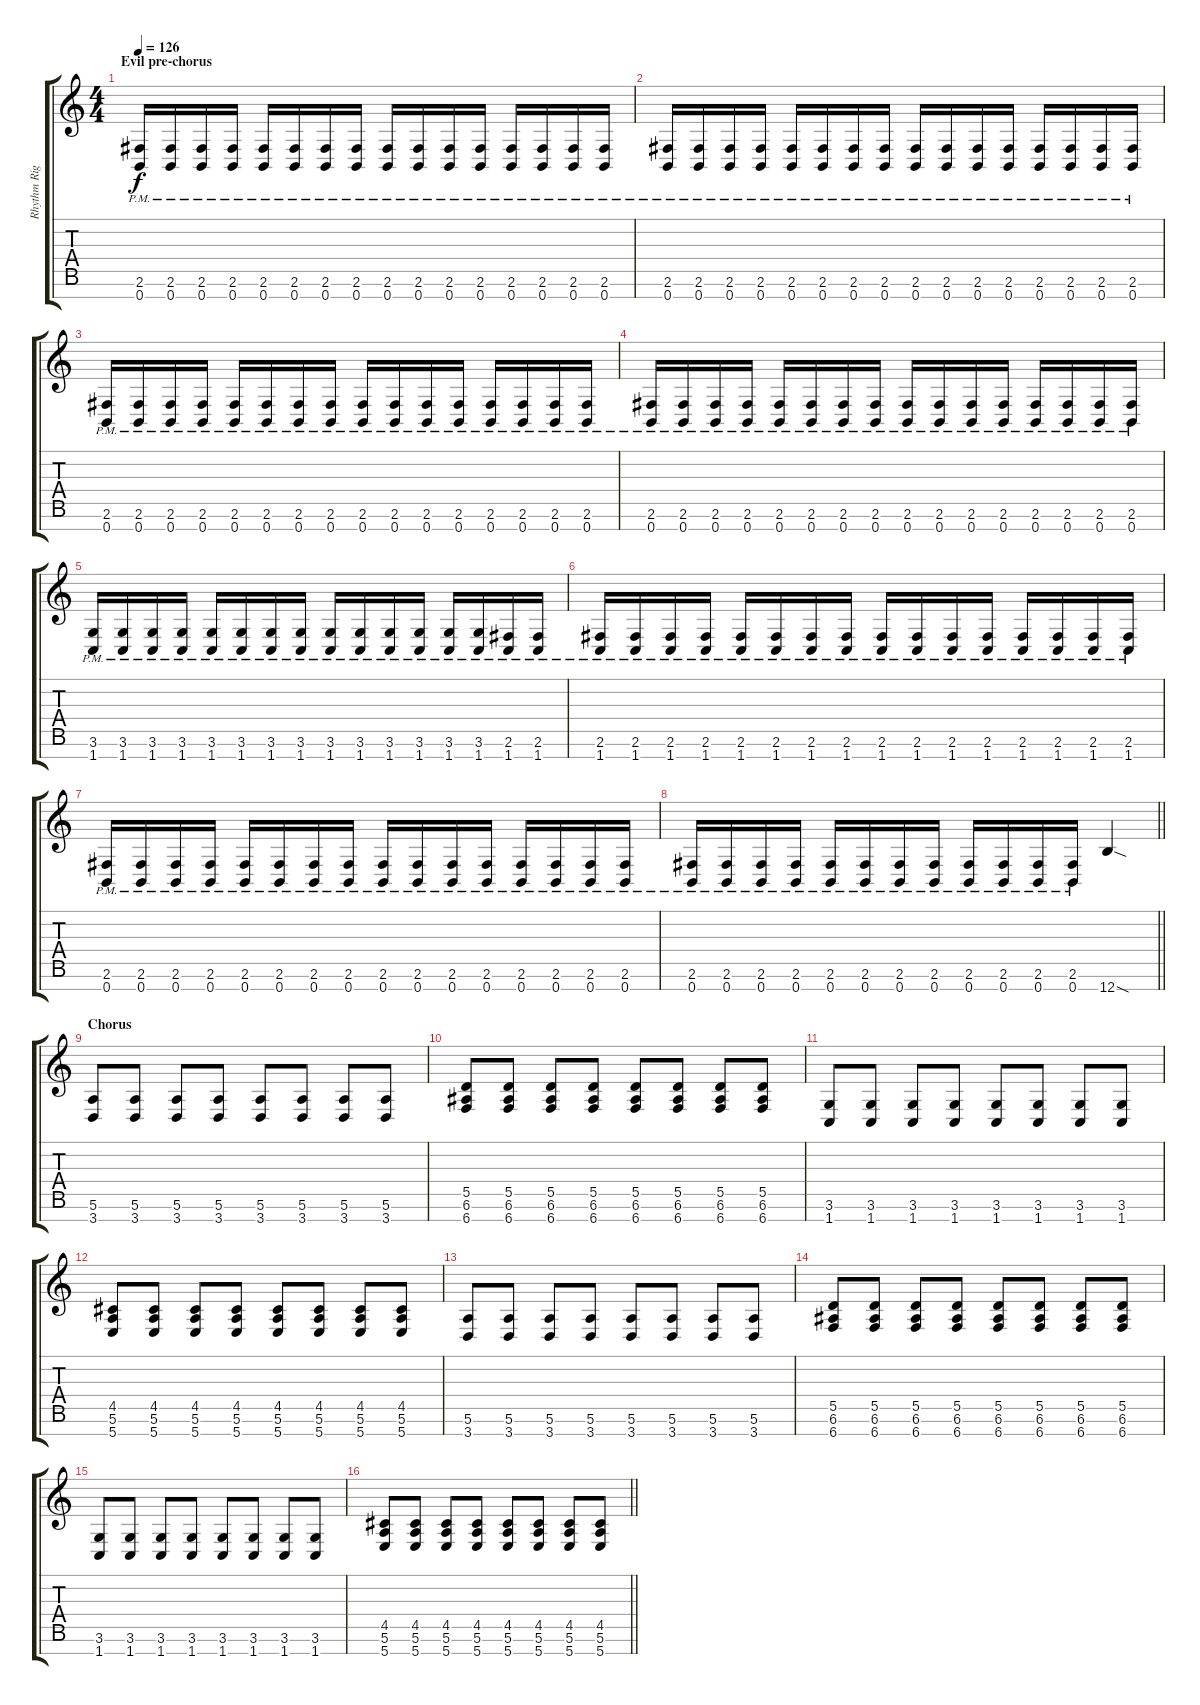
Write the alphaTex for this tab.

\track ("Rhythm Right" "Rhythm Rig") {instrument distortionguitar}
\staff {score tabs}
\tuning (E4 B3 G3 D3 A2 E2 B1) {hide}
\ts (4 4)
\section ("" "Evil pre-chorus")
\tempo 126
\clef g2
\ks c
(2.6{pm} 0.7{pm}).16{dy f} (2.6{pm} 0.7{pm}).16 (2.6{pm} 0.7{pm}).16 (2.6{pm} 0.7{pm}).16 (2.6{pm} 0.7{pm}).16 (2.6{pm} 0.7{pm}).16 (2.6{pm} 0.7{pm}).16 (2.6{pm} 0.7{pm}).16 (2.6{pm} 0.7{pm}).16 (2.6{pm} 0.7{pm}).16 (2.6{pm} 0.7{pm}).16 (2.6{pm} 0.7{pm}).16 (2.6{pm} 0.7{pm}).16 (2.6{pm} 0.7{pm}).16 (2.6{pm} 0.7{pm}).16 (2.6{pm} 0.7{pm}).16 |
(2.6{pm} 0.7{pm}).16 (2.6{pm} 0.7{pm}).16 (2.6{pm} 0.7{pm}).16 (2.6{pm} 0.7{pm}).16 (2.6{pm} 0.7{pm}).16 (2.6{pm} 0.7{pm}).16 (2.6{pm} 0.7{pm}).16 (2.6{pm} 0.7{pm}).16 (2.6{pm} 0.7{pm}).16 (2.6{pm} 0.7{pm}).16 (2.6{pm} 0.7{pm}).16 (2.6{pm} 0.7{pm}).16 (2.6{pm} 0.7{pm}).16 (2.6{pm} 0.7{pm}).16 (2.6{pm} 0.7{pm}).16 (2.6{pm} 0.7{pm}).16 |
(2.6{pm} 0.7{pm}).16 (2.6{pm} 0.7{pm}).16 (2.6{pm} 0.7{pm}).16 (2.6{pm} 0.7{pm}).16 (2.6{pm} 0.7{pm}).16 (2.6{pm} 0.7{pm}).16 (2.6{pm} 0.7{pm}).16 (2.6{pm} 0.7{pm}).16 (2.6{pm} 0.7{pm}).16 (2.6{pm} 0.7{pm}).16 (2.6{pm} 0.7{pm}).16 (2.6{pm} 0.7{pm}).16 (2.6{pm} 0.7{pm}).16 (2.6{pm} 0.7{pm}).16 (2.6{pm} 0.7{pm}).16 (2.6{pm} 0.7{pm}).16 |
(2.6{pm} 0.7{pm}).16 (2.6{pm} 0.7{pm}).16 (2.6{pm} 0.7{pm}).16 (2.6{pm} 0.7{pm}).16 (2.6{pm} 0.7{pm}).16 (2.6{pm} 0.7{pm}).16 (2.6{pm} 0.7{pm}).16 (2.6{pm} 0.7{pm}).16 (2.6{pm} 0.7{pm}).16 (2.6{pm} 0.7{pm}).16 (2.6{pm} 0.7{pm}).16 (2.6{pm} 0.7{pm}).16 (2.6{pm} 0.7{pm}).16 (2.6{pm} 0.7{pm}).16 (2.6{pm} 0.7{pm}).16 (2.6{pm} 0.7{pm}).16 |
(3.6{pm} 1.7{pm}).16 (3.6{pm} 1.7{pm}).16 (3.6{pm} 1.7{pm}).16 (3.6{pm} 1.7{pm}).16 (3.6{pm} 1.7{pm}).16 (3.6{pm} 1.7{pm}).16 (3.6{pm} 1.7{pm}).16 (3.6{pm} 1.7{pm}).16 (3.6{pm} 1.7{pm}).16 (3.6{pm} 1.7{pm}).16 (3.6{pm} 1.7{pm}).16 (3.6{pm} 1.7{pm}).16 (3.6{pm} 1.7{pm}).16 (3.6{pm} 1.7{pm}).16 (2.6{pm} 1.7{pm}).16 (2.6{pm} 1.7{pm}).16 |
(2.6{pm} 1.7{pm}).16 (2.6{pm} 1.7{pm}).16 (2.6{pm} 1.7{pm}).16 (2.6{pm} 1.7{pm}).16 (2.6{pm} 1.7{pm}).16 (2.6{pm} 1.7{pm}).16 (2.6{pm} 1.7{pm}).16 (2.6{pm} 1.7{pm}).16 (2.6{pm} 1.7{pm}).16 (2.6{pm} 1.7{pm}).16 (2.6{pm} 1.7{pm}).16 (2.6{pm} 1.7{pm}).16 (2.6{pm} 1.7{pm}).16 (2.6{pm} 1.7{pm}).16 (2.6{pm} 1.7{pm}).16 (2.6{pm} 1.7{pm}).16 |
(2.6{pm} 0.7{pm}).16 (2.6{pm} 0.7{pm}).16 (2.6{pm} 0.7{pm}).16 (2.6{pm} 0.7{pm}).16 (2.6{pm} 0.7{pm}).16 (2.6{pm} 0.7{pm}).16 (2.6{pm} 0.7{pm}).16 (2.6{pm} 0.7{pm}).16 (2.6{pm} 0.7{pm}).16 (2.6{pm} 0.7{pm}).16 (2.6{pm} 0.7{pm}).16 (2.6{pm} 0.7{pm}).16 (2.6{pm} 0.7{pm}).16 (2.6{pm} 0.7{pm}).16 (2.6{pm} 0.7{pm}).16 (2.6{pm} 0.7{pm}).16 |
\barLineRight lightlight
(2.6{pm} 0.7{pm}).16 (2.6{pm} 0.7{pm}).16 (2.6{pm} 0.7{pm}).16 (2.6{pm} 0.7{pm}).16 (2.6{pm} 0.7{pm}).16 (2.6{pm} 0.7{pm}).16 (2.6{pm} 0.7{pm}).16 (2.6{pm} 0.7{pm}).16 (2.6{pm} 0.7{pm}).16 (2.6{pm} 0.7{pm}).16 (2.6{pm} 0.7{pm}).16 (2.6{pm} 0.7{pm}).16 12.7{sod}.4 |
\section ("" "Chorus")
(5.6 3.7).8 (5.6 3.7).8 (5.6 3.7).8 (5.6 3.7).8 (5.6 3.7).8 (5.6 3.7).8 (5.6 3.7).8 (5.6 3.7).8 |
(5.5 6.6 6.7).8 (5.5 6.6 6.7).8 (5.5 6.6 6.7).8 (5.5 6.6 6.7).8 (5.5 6.6 6.7).8 (5.5 6.6 6.7).8 (5.5 6.6 6.7).8 (5.5 6.6 6.7).8 |
(3.6 1.7).8 (3.6 1.7).8 (3.6 1.7).8 (3.6 1.7).8 (3.6 1.7).8 (3.6 1.7).8 (3.6 1.7).8 (3.6 1.7).8 |
(4.5 5.6 5.7).8 (4.5 5.6 5.7).8 (4.5 5.6 5.7).8 (4.5 5.6 5.7).8 (4.5 5.6 5.7).8 (4.5 5.6 5.7).8 (4.5 5.6 5.7).8 (4.5 5.6 5.7).8 |
(5.6 3.7).8 (5.6 3.7).8 (5.6 3.7).8 (5.6 3.7).8 (5.6 3.7).8 (5.6 3.7).8 (5.6 3.7).8 (5.6 3.7).8 |
(5.5 6.6 6.7).8 (5.5 6.6 6.7).8 (5.5 6.6 6.7).8 (5.5 6.6 6.7).8 (5.5 6.6 6.7).8 (5.5 6.6 6.7).8 (5.5 6.6 6.7).8 (5.5 6.6 6.7).8 |
(3.6 1.7).8 (3.6 1.7).8 (3.6 1.7).8 (3.6 1.7).8 (3.6 1.7).8 (3.6 1.7).8 (3.6 1.7).8 (3.6 1.7).8 |
\barLineRight lightlight
(4.5 5.6 5.7).8 (4.5 5.6 5.7).8 (4.5 5.6 5.7).8 (4.5 5.6 5.7).8 (4.5 5.6 5.7).8 (4.5 5.6 5.7).8 (4.5 5.6 5.7).8 (4.5 5.6 5.7).8
